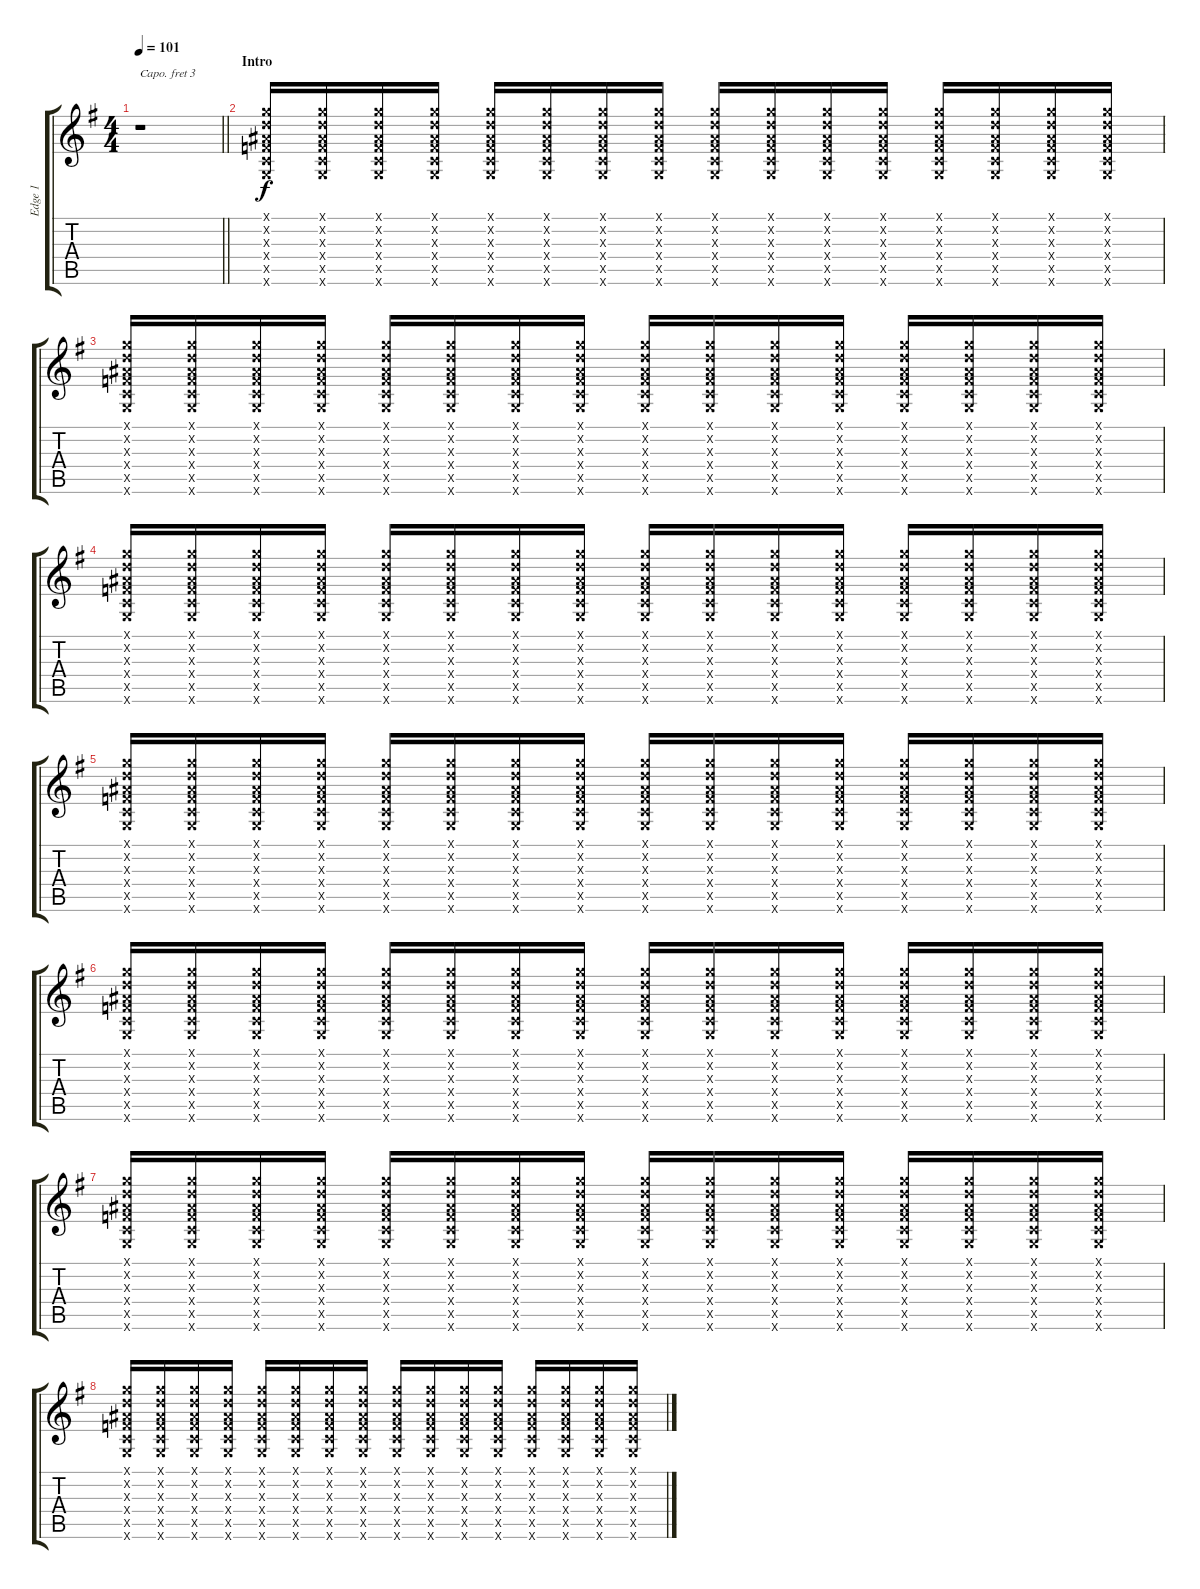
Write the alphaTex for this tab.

\track ("Edge 1" "Edge 1") {instrument overdrivenguitar}
\staff {score tabs}
\capo 3
\tuning (E4 B3 G3 D3 A2 E2) {hide}
\ts (4 4)
\tempo 101
\clef g2
\barLineRight lightlight
\ks g
r.1{dy f instrument overdrivenguitar} |
\section ("" "Intro")
(0.1{x} 0.2{x} 0.3{x} 0.4{x} 0.5{x} 0.6{x}).16 (0.1{x} 0.2{x} 0.3{x} 0.4{x} 0.5{x} 0.6{x}).16 (0.1{x} 0.2{x} 0.3{x} 0.4{x} 0.5{x} 0.6{x}).16 (0.1{x} 0.2{x} 0.3{x} 0.4{x} 0.5{x} 0.6{x}).16 (0.1{x} 0.2{x} 0.3{x} 0.4{x} 0.5{x} 0.6{x}).16 (0.1{x} 0.2{x} 0.3{x} 0.4{x} 0.5{x} 0.6{x}).16 (0.1{x} 0.2{x} 0.3{x} 0.4{x} 0.5{x} 0.6{x}).16 (0.1{x} 0.2{x} 0.3{x} 0.4{x} 0.5{x} 0.6{x}).16 (0.1{x} 0.2{x} 0.3{x} 0.4{x} 0.5{x} 0.6{x}).16 (0.1{x} 0.2{x} 0.3{x} 0.4{x} 0.5{x} 0.6{x}).16 (0.1{x} 0.2{x} 0.3{x} 0.4{x} 0.5{x} 0.6{x}).16 (0.1{x} 0.2{x} 0.3{x} 0.4{x} 0.5{x} 0.6{x}).16 (0.1{x} 0.2{x} 0.3{x} 0.4{x} 0.5{x} 0.6{x}).16 (0.1{x} 0.2{x} 0.3{x} 0.4{x} 0.5{x} 0.6{x}).16 (0.1{x} 0.2{x} 0.3{x} 0.4{x} 0.5{x} 0.6{x}).16 (0.1{x} 0.2{x} 0.3{x} 0.4{x} 0.5{x} 0.6{x}).16 |
(0.1{x} 0.2{x} 0.3{x} 0.4{x} 0.5{x} 0.6{x}).16 (0.1{x} 0.2{x} 0.3{x} 0.4{x} 0.5{x} 0.6{x}).16 (0.1{x} 0.2{x} 0.3{x} 0.4{x} 0.5{x} 0.6{x}).16 (0.1{x} 0.2{x} 0.3{x} 0.4{x} 0.5{x} 0.6{x}).16 (0.1{x} 0.2{x} 0.3{x} 0.4{x} 0.5{x} 0.6{x}).16 (0.1{x} 0.2{x} 0.3{x} 0.4{x} 0.5{x} 0.6{x}).16 (0.1{x} 0.2{x} 0.3{x} 0.4{x} 0.5{x} 0.6{x}).16 (0.1{x} 0.2{x} 0.3{x} 0.4{x} 0.5{x} 0.6{x}).16 (0.1{x} 0.2{x} 0.3{x} 0.4{x} 0.5{x} 0.6{x}).16 (0.1{x} 0.2{x} 0.3{x} 0.4{x} 0.5{x} 0.6{x}).16 (0.1{x} 0.2{x} 0.3{x} 0.4{x} 0.5{x} 0.6{x}).16 (0.1{x} 0.2{x} 0.3{x} 0.4{x} 0.5{x} 0.6{x}).16 (0.1{x} 0.2{x} 0.3{x} 0.4{x} 0.5{x} 0.6{x}).16 (0.1{x} 0.2{x} 0.3{x} 0.4{x} 0.5{x} 0.6{x}).16 (0.1{x} 0.2{x} 0.3{x} 0.4{x} 0.5{x} 0.6{x}).16 (0.1{x} 0.2{x} 0.3{x} 0.4{x} 0.5{x} 0.6{x}).16 |
(0.1{x} 0.2{x} 0.3{x} 0.4{x} 0.5{x} 0.6{x}).16 (0.1{x} 0.2{x} 0.3{x} 0.4{x} 0.5{x} 0.6{x}).16 (0.1{x} 0.2{x} 0.3{x} 0.4{x} 0.5{x} 0.6{x}).16 (0.1{x} 0.2{x} 0.3{x} 0.4{x} 0.5{x} 0.6{x}).16 (0.1{x} 0.2{x} 0.3{x} 0.4{x} 0.5{x} 0.6{x}).16 (0.1{x} 0.2{x} 0.3{x} 0.4{x} 0.5{x} 0.6{x}).16 (0.1{x} 0.2{x} 0.3{x} 0.4{x} 0.5{x} 0.6{x}).16 (0.1{x} 0.2{x} 0.3{x} 0.4{x} 0.5{x} 0.6{x}).16 (0.1{x} 0.2{x} 0.3{x} 0.4{x} 0.5{x} 0.6{x}).16 (0.1{x} 0.2{x} 0.3{x} 0.4{x} 0.5{x} 0.6{x}).16 (0.1{x} 0.2{x} 0.3{x} 0.4{x} 0.5{x} 0.6{x}).16 (0.1{x} 0.2{x} 0.3{x} 0.4{x} 0.5{x} 0.6{x}).16 (0.1{x} 0.2{x} 0.3{x} 0.4{x} 0.5{x} 0.6{x}).16 (0.1{x} 0.2{x} 0.3{x} 0.4{x} 0.5{x} 0.6{x}).16 (0.1{x} 0.2{x} 0.3{x} 0.4{x} 0.5{x} 0.6{x}).16 (0.1{x} 0.2{x} 0.3{x} 0.4{x} 0.5{x} 0.6{x}).16 |
(0.1{x} 0.2{x} 0.3{x} 0.4{x} 0.5{x} 0.6{x}).16 (0.1{x} 0.2{x} 0.3{x} 0.4{x} 0.5{x} 0.6{x}).16 (0.1{x} 0.2{x} 0.3{x} 0.4{x} 0.5{x} 0.6{x}).16 (0.1{x} 0.2{x} 0.3{x} 0.4{x} 0.5{x} 0.6{x}).16 (0.1{x} 0.2{x} 0.3{x} 0.4{x} 0.5{x} 0.6{x}).16 (0.1{x} 0.2{x} 0.3{x} 0.4{x} 0.5{x} 0.6{x}).16 (0.1{x} 0.2{x} 0.3{x} 0.4{x} 0.5{x} 0.6{x}).16 (0.1{x} 0.2{x} 0.3{x} 0.4{x} 0.5{x} 0.6{x}).16 (0.1{x} 0.2{x} 0.3{x} 0.4{x} 0.5{x} 0.6{x}).16 (0.1{x} 0.2{x} 0.3{x} 0.4{x} 0.5{x} 0.6{x}).16 (0.1{x} 0.2{x} 0.3{x} 0.4{x} 0.5{x} 0.6{x}).16 (0.1{x} 0.2{x} 0.3{x} 0.4{x} 0.5{x} 0.6{x}).16 (0.1{x} 0.2{x} 0.3{x} 0.4{x} 0.5{x} 0.6{x}).16 (0.1{x} 0.2{x} 0.3{x} 0.4{x} 0.5{x} 0.6{x}).16 (0.1{x} 0.2{x} 0.3{x} 0.4{x} 0.5{x} 0.6{x}).16 (0.1{x} 0.2{x} 0.3{x} 0.4{x} 0.5{x} 0.6{x}).16 |
(0.1{x} 0.2{x} 0.3{x} 0.4{x} 0.5{x} 0.6{x}).16 (0.1{x} 0.2{x} 0.3{x} 0.4{x} 0.5{x} 0.6{x}).16 (0.1{x} 0.2{x} 0.3{x} 0.4{x} 0.5{x} 0.6{x}).16 (0.1{x} 0.2{x} 0.3{x} 0.4{x} 0.5{x} 0.6{x}).16 (0.1{x} 0.2{x} 0.3{x} 0.4{x} 0.5{x} 0.6{x}).16 (0.1{x} 0.2{x} 0.3{x} 0.4{x} 0.5{x} 0.6{x}).16 (0.1{x} 0.2{x} 0.3{x} 0.4{x} 0.5{x} 0.6{x}).16 (0.1{x} 0.2{x} 0.3{x} 0.4{x} 0.5{x} 0.6{x}).16 (0.1{x} 0.2{x} 0.3{x} 0.4{x} 0.5{x} 0.6{x}).16 (0.1{x} 0.2{x} 0.3{x} 0.4{x} 0.5{x} 0.6{x}).16 (0.1{x} 0.2{x} 0.3{x} 0.4{x} 0.5{x} 0.6{x}).16 (0.1{x} 0.2{x} 0.3{x} 0.4{x} 0.5{x} 0.6{x}).16 (0.1{x} 0.2{x} 0.3{x} 0.4{x} 0.5{x} 0.6{x}).16 (0.1{x} 0.2{x} 0.3{x} 0.4{x} 0.5{x} 0.6{x}).16 (0.1{x} 0.2{x} 0.3{x} 0.4{x} 0.5{x} 0.6{x}).16 (0.1{x} 0.2{x} 0.3{x} 0.4{x} 0.5{x} 0.6{x}).16 |
(0.1{x} 0.2{x} 0.3{x} 0.4{x} 0.5{x} 0.6{x}).16 (0.1{x} 0.2{x} 0.3{x} 0.4{x} 0.5{x} 0.6{x}).16 (0.1{x} 0.2{x} 0.3{x} 0.4{x} 0.5{x} 0.6{x}).16 (0.1{x} 0.2{x} 0.3{x} 0.4{x} 0.5{x} 0.6{x}).16 (0.1{x} 0.2{x} 0.3{x} 0.4{x} 0.5{x} 0.6{x}).16 (0.1{x} 0.2{x} 0.3{x} 0.4{x} 0.5{x} 0.6{x}).16 (0.1{x} 0.2{x} 0.3{x} 0.4{x} 0.5{x} 0.6{x}).16 (0.1{x} 0.2{x} 0.3{x} 0.4{x} 0.5{x} 0.6{x}).16 (0.1{x} 0.2{x} 0.3{x} 0.4{x} 0.5{x} 0.6{x}).16 (0.1{x} 0.2{x} 0.3{x} 0.4{x} 0.5{x} 0.6{x}).16 (0.1{x} 0.2{x} 0.3{x} 0.4{x} 0.5{x} 0.6{x}).16 (0.1{x} 0.2{x} 0.3{x} 0.4{x} 0.5{x} 0.6{x}).16 (0.1{x} 0.2{x} 0.3{x} 0.4{x} 0.5{x} 0.6{x}).16 (0.1{x} 0.2{x} 0.3{x} 0.4{x} 0.5{x} 0.6{x}).16 (0.1{x} 0.2{x} 0.3{x} 0.4{x} 0.5{x} 0.6{x}).16 (0.1{x} 0.2{x} 0.3{x} 0.4{x} 0.5{x} 0.6{x}).16 |
(0.1{x} 0.2{x} 0.3{x} 0.4{x} 0.5{x} 0.6{x}).16 (0.1{x} 0.2{x} 0.3{x} 0.4{x} 0.5{x} 0.6{x}).16 (0.1{x} 0.2{x} 0.3{x} 0.4{x} 0.5{x} 0.6{x}).16 (0.1{x} 0.2{x} 0.3{x} 0.4{x} 0.5{x} 0.6{x}).16 (0.1{x} 0.2{x} 0.3{x} 0.4{x} 0.5{x} 0.6{x}).16 (0.1{x} 0.2{x} 0.3{x} 0.4{x} 0.5{x} 0.6{x}).16 (0.1{x} 0.2{x} 0.3{x} 0.4{x} 0.5{x} 0.6{x}).16 (0.1{x} 0.2{x} 0.3{x} 0.4{x} 0.5{x} 0.6{x}).16 (0.1{x} 0.2{x} 0.3{x} 0.4{x} 0.5{x} 0.6{x}).16 (0.1{x} 0.2{x} 0.3{x} 0.4{x} 0.5{x} 0.6{x}).16 (0.1{x} 0.2{x} 0.3{x} 0.4{x} 0.5{x} 0.6{x}).16 (0.1{x} 0.2{x} 0.3{x} 0.4{x} 0.5{x} 0.6{x}).16 (0.1{x} 0.2{x} 0.3{x} 0.4{x} 0.5{x} 0.6{x}).16 (0.1{x} 0.2{x} 0.3{x} 0.4{x} 0.5{x} 0.6{x}).16 (0.1{x} 0.2{x} 0.3{x} 0.4{x} 0.5{x} 0.6{x}).16 (0.1{x} 0.2{x} 0.3{x} 0.4{x} 0.5{x} 0.6{x}).16
